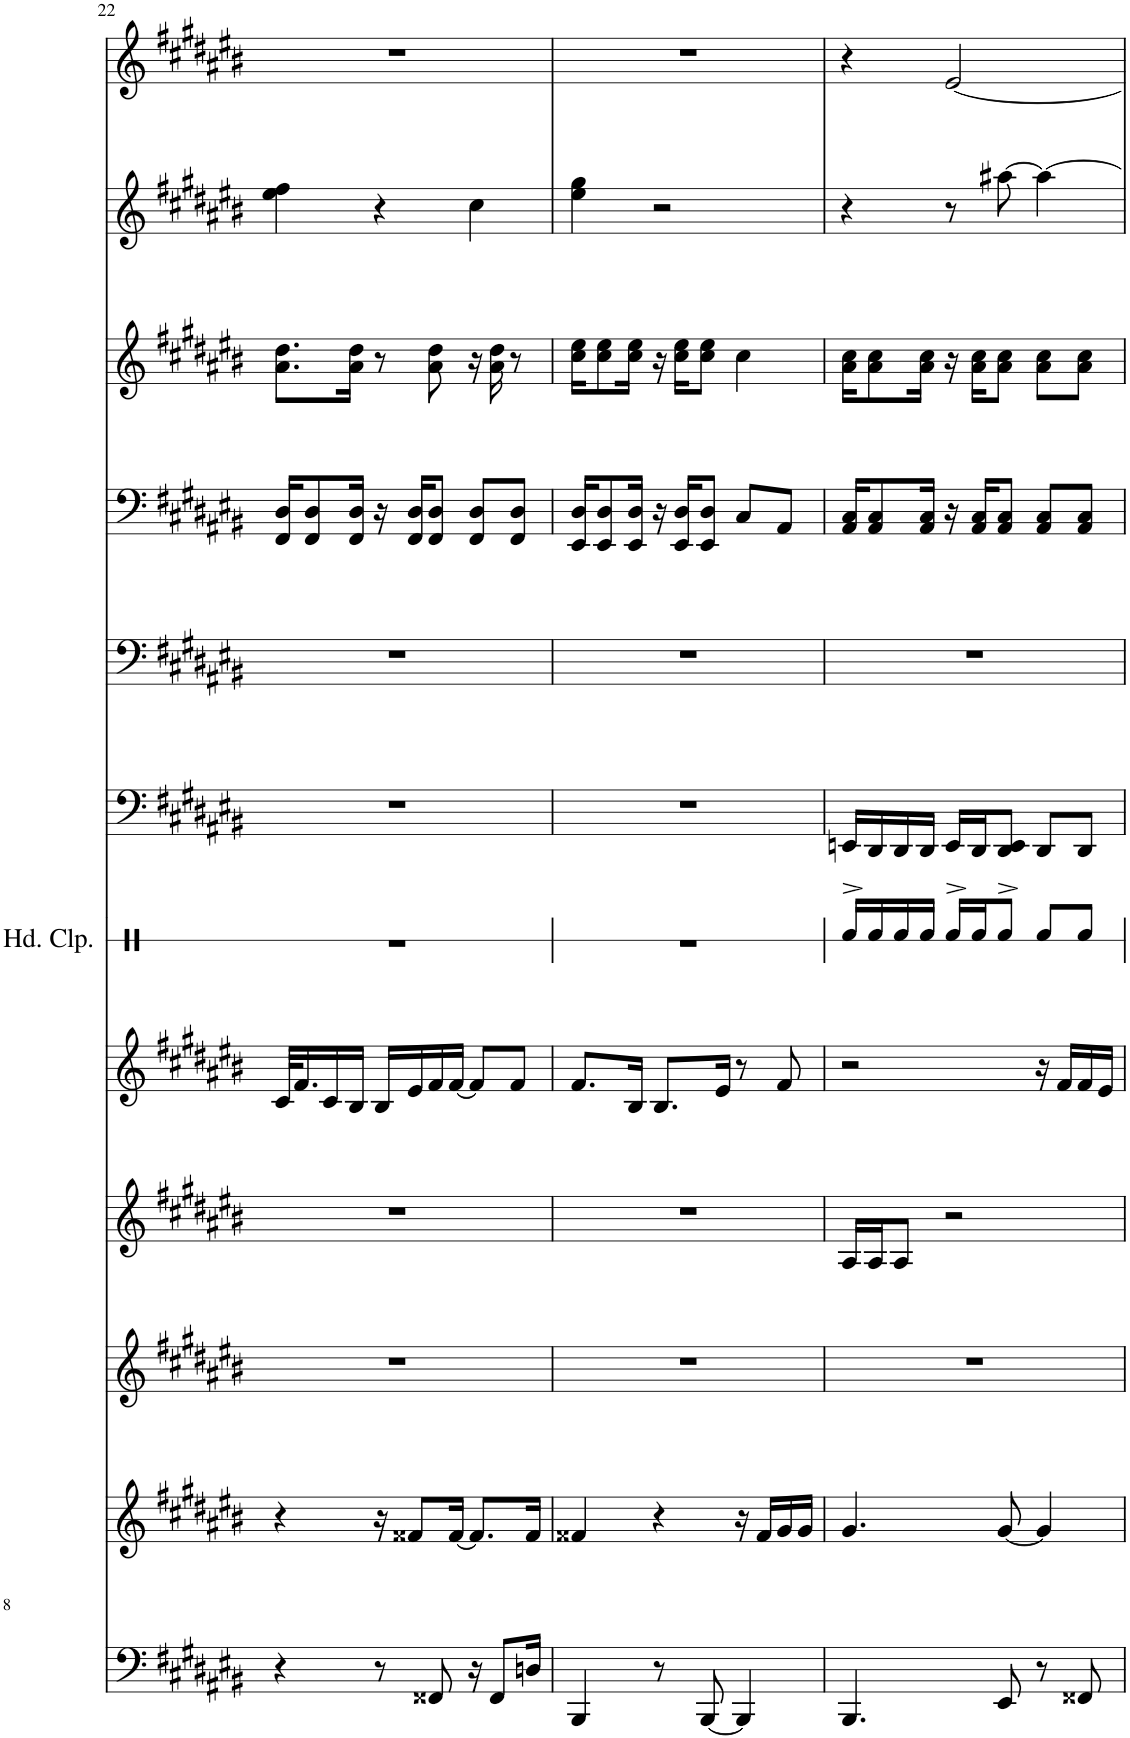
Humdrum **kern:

**kern	**kern	**kern	**kern	**kern	**kern	**kern	**kern	**kern	**kern	**kern	**kern
*part12	*part11	*part10	*part9	*part8	*part7	*part6	*part5	*part4	*part3	*part2	*part1
*staff12	*staff11	*staff10	*staff9	*staff8	*staff7	*staff6	*staff5	*staff4	*staff3	*staff2	*staff1
*I"Taiko	*I"Tuned Gong	*I"Temple Block	*I"Tamtam	*I"KenDang	*I"拍手	*I"Claps	*I"Claps	*I"Cello	*I"Flute 1 &amp; 2	*I"Solo Flute	*I"Choir
*	*	*	*	*	*	*	*	*	*	*	*I'Ch
!!LO:PB:g=z
*clefF4	*clefG2	*clefG2	*clefG2	*clefG2	*clefX	*clefF4	*clefF4	*clefF4	*clefG2	*clefG2	*clefG2
*k[f#c#g#d#a#e#b#]	*k[f#c#g#d#a#e#b#]	*k[f#c#g#d#a#e#b#]	*k[f#c#g#d#a#e#b#]	*k[f#c#g#d#a#e#b#]	*k[]	*k[f#c#g#d#a#e#b#]	*k[f#c#g#d#a#e#b#]	*k[f#c#g#d#a#e#b#]	*k[f#c#g#d#a#e#b#]	*k[f#c#g#d#a#e#b#]	*k[f#c#g#d#a#e#b#]
*M3/4	*M3/4	*M3/4	*M3/4	*M3/4	*M3/4	*M3/4	*M3/4	*M3/4	*M3/4	*M3/4	*M3/4
=22	=22	=22	=22	=22	=22	=22	=22	=22	=22	=22	=22
4r	4r	2.r	2.r	32c#/KLL	2.r	2.r	2.r	16FF#/ 16D#/KL	8.a#\ 8.dd#\L	4ee#\ 4ff#\	2.r
.	.	.	.	16.f#/	.	.	.	.	.	.	.
.	.	.	.	.	.	.	.	8FF#/ 8D#/	.	.	.
.	.	.	.	16c#/	.	.	.	.	.	.	.
.	.	.	.	16B#/JJ	.	.	.	16FF#/ 16D#/Jk	16a#\ 16dd#\Jk	.	.
8r	16r	.	.	16B#/LL	.	.	.	16r	8r	4r	.
.	8f##X/L	.	.	16e#/	.	.	.	16FF#/ 16D#/KL	.	.	.
8FF##X/	.	.	.	16f#/	.	.	.	8FF#/ 8D#/J	8a#\ 8dd#\	.	.
.	[16f##/Jk	.	.	[16f#/JJ	.	.	.	.	.	.	.
16r	8.f##/L]	.	.	8f#/L]	.	.	.	8FF#/ 8D#/L	16r	4cc#\	.
8FF##/L	.	.	.	.	.	.	.	.	16a#\ 16dd#\	.	.
.	.	.	.	8f#/J	.	.	.	8FF#/ 8D#/J	8r	.	.
16Dn/Jk	16f##/Jk	.	.	.	.	.	.	.	.	.	.
=23	=23	=23	=23	=23	=23	=23	=23	=23	=23	=23	=23
4BBB#/	4f##X/	2.r	2.r	8.f#/L	2.r	2.r	2.r	16EE#/ 16D#/KL	16cc#\ 16ee#\KL	4ee#\ 4gg#\	2.r
.	.	.	.	.	.	.	.	8EE#/ 8D#/	8cc#\ 8ee#\	.	.
.	.	.	.	16B#/Jk	.	.	.	16EE#/ 16D#/Jk	16cc#\ 16ee#\Jk	.	.
8r	4r	.	.	8.B#/L	.	.	.	16r	16r	2r	.
.	.	.	.	.	.	.	.	16EE#/ 16D#/KL	16cc#\ 16ee#\KL	.	.
[8BBB#/	.	.	.	.	.	.	.	8EE#/ 8D#/J	8cc#\ 8ee#\J	.	.
.	.	.	.	16e#/Jk	.	.	.	.	.	.	.
4BBB#/]	16r	.	.	8r	.	.	.	8C#/L	4cc#\	.	.
.	16f##/LL	.	.	.	.	.	.	.	.	.	.
.	16g#/	.	.	8f#/	.	.	.	8AA#/J	.	.	.
.	16g#/JJ	.	.	.	.	.	.	.	.	.	.
=24	=24	=24	=24	=24	=24	=24	=24	=24	=24	=24	=24
4.BBB#/	4.g#/	2.r	16A#/LL	2r	16Rf^>/LL	16EEn/LL	2.r	16AA#/ 16C#/KL	16a#\ 16cc#\KL	4r	4r
.	.	.	16A#/J	.	16Rf/	16DD#/	.	8AA#/ 8C#/	8a#\ 8cc#\	.	.
.	.	.	8A#/J	.	16Rf/	16DD#/	.	.	.	.	.
.	.	.	.	.	16Rf/JJ	16DD#/JJ	.	16AA#/ 16C#/Jk	16a#\ 16cc#\Jk	.	.
.	.	.	2r	.	16Rf^>/LL	16EE/LL	.	16r	16r	8r	[2e#/
.	.	.	.	.	16Rf/J	16DD#/J	.	16AA#/ 16C#/KL	16a#\ 16cc#\KL	.	.
8EE#/	[8g#/	.	.	.	8Rf^>/J	8DD#/ 8EE/J	.	8AA#/ 8C#/J	8a#\ 8cc#\J	[8aa#X\	.
8r	4g#/]	.	.	16r	8Rf/L	8DD#/L	.	8AA#/ 8C#/L	8a#\ 8cc#\L	4aa#\_	.
.	.	.	.	16f#/LL	.	.	.	.	.	.	.
8FF##X/	.	.	.	16f#/	8Rf/J	8DD#/J	.	8AA#/ 8C#/J	8a#\ 8cc#\J	.	.
.	.	.	.	16e#/JJ	.	.	.	.	.	.	.
=	=	=	=	=	=	=	=	=	=	=	=
*-	*-	*-	*-	*-	*-	*-	*-	*-	*-	*-	*-
